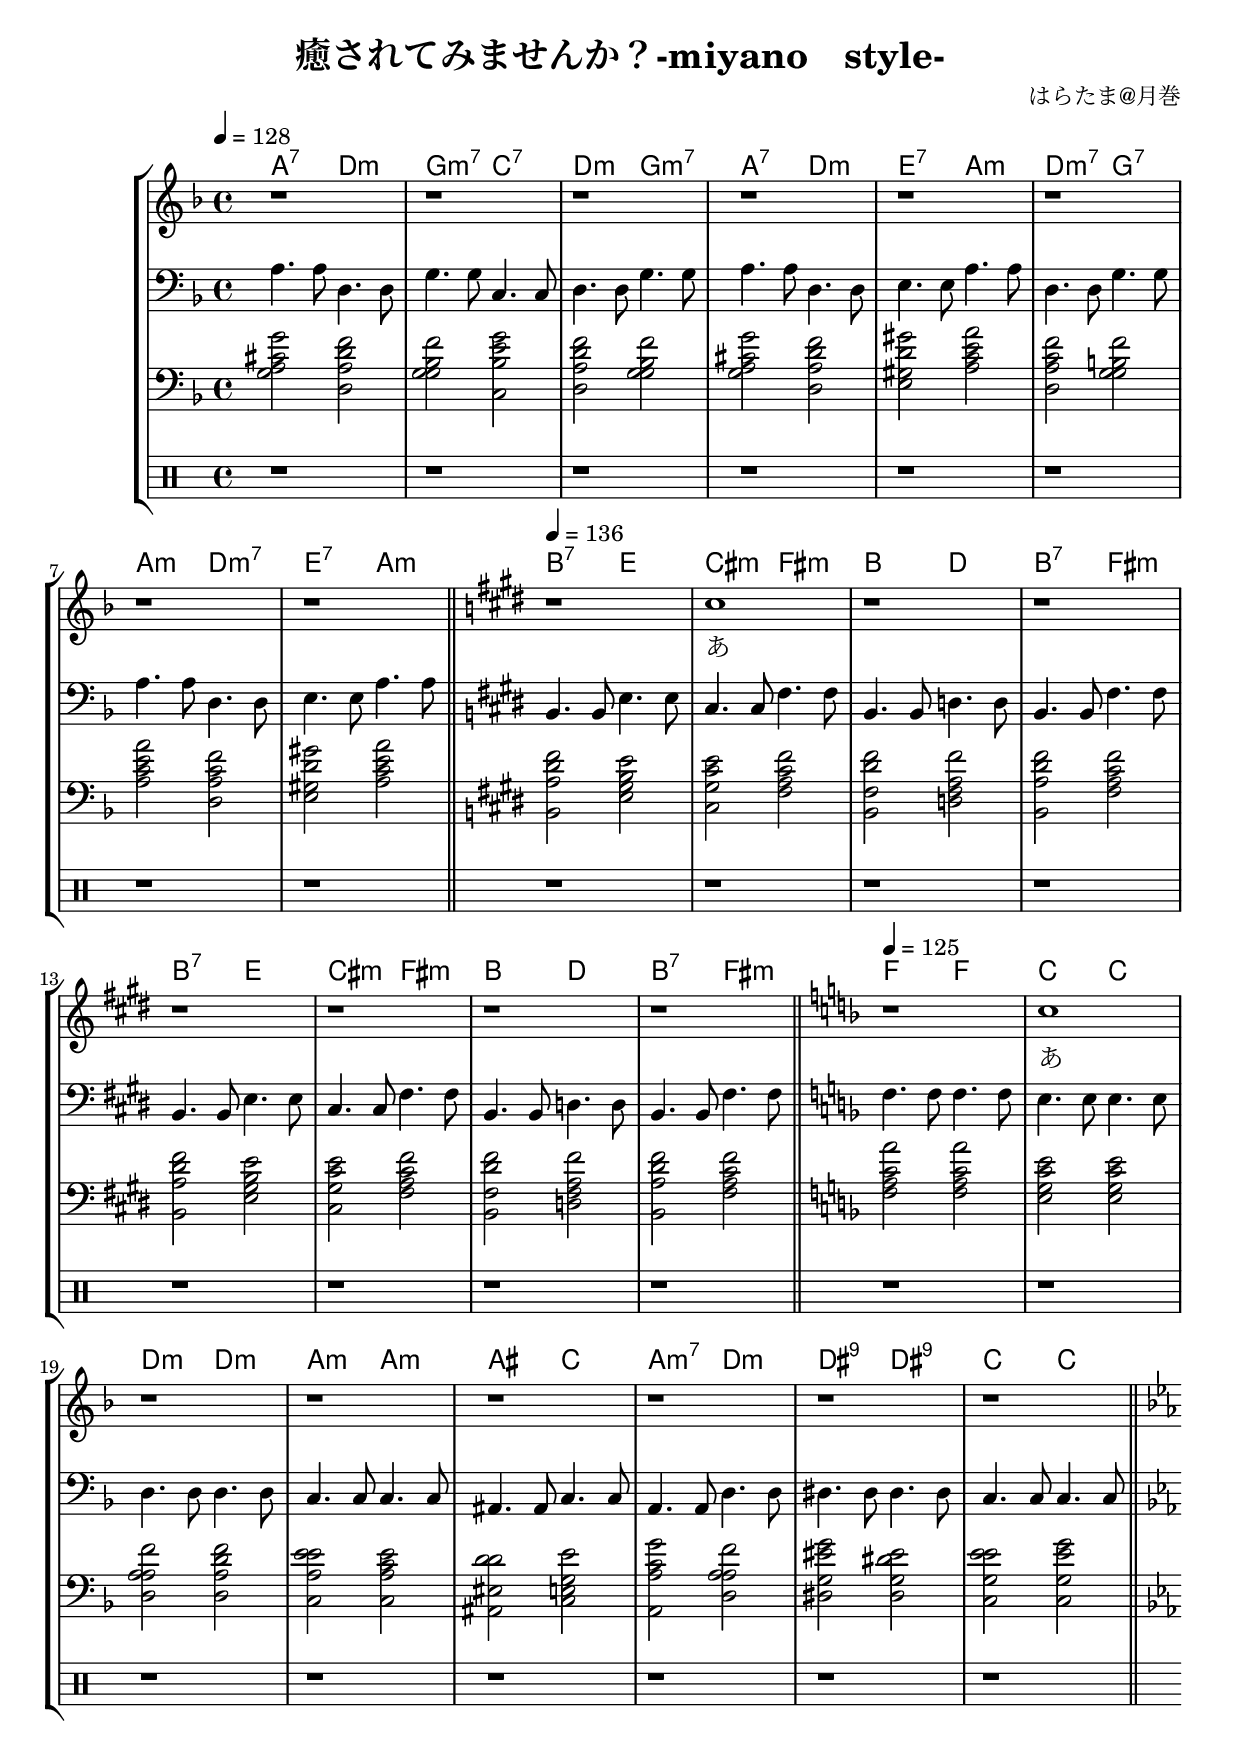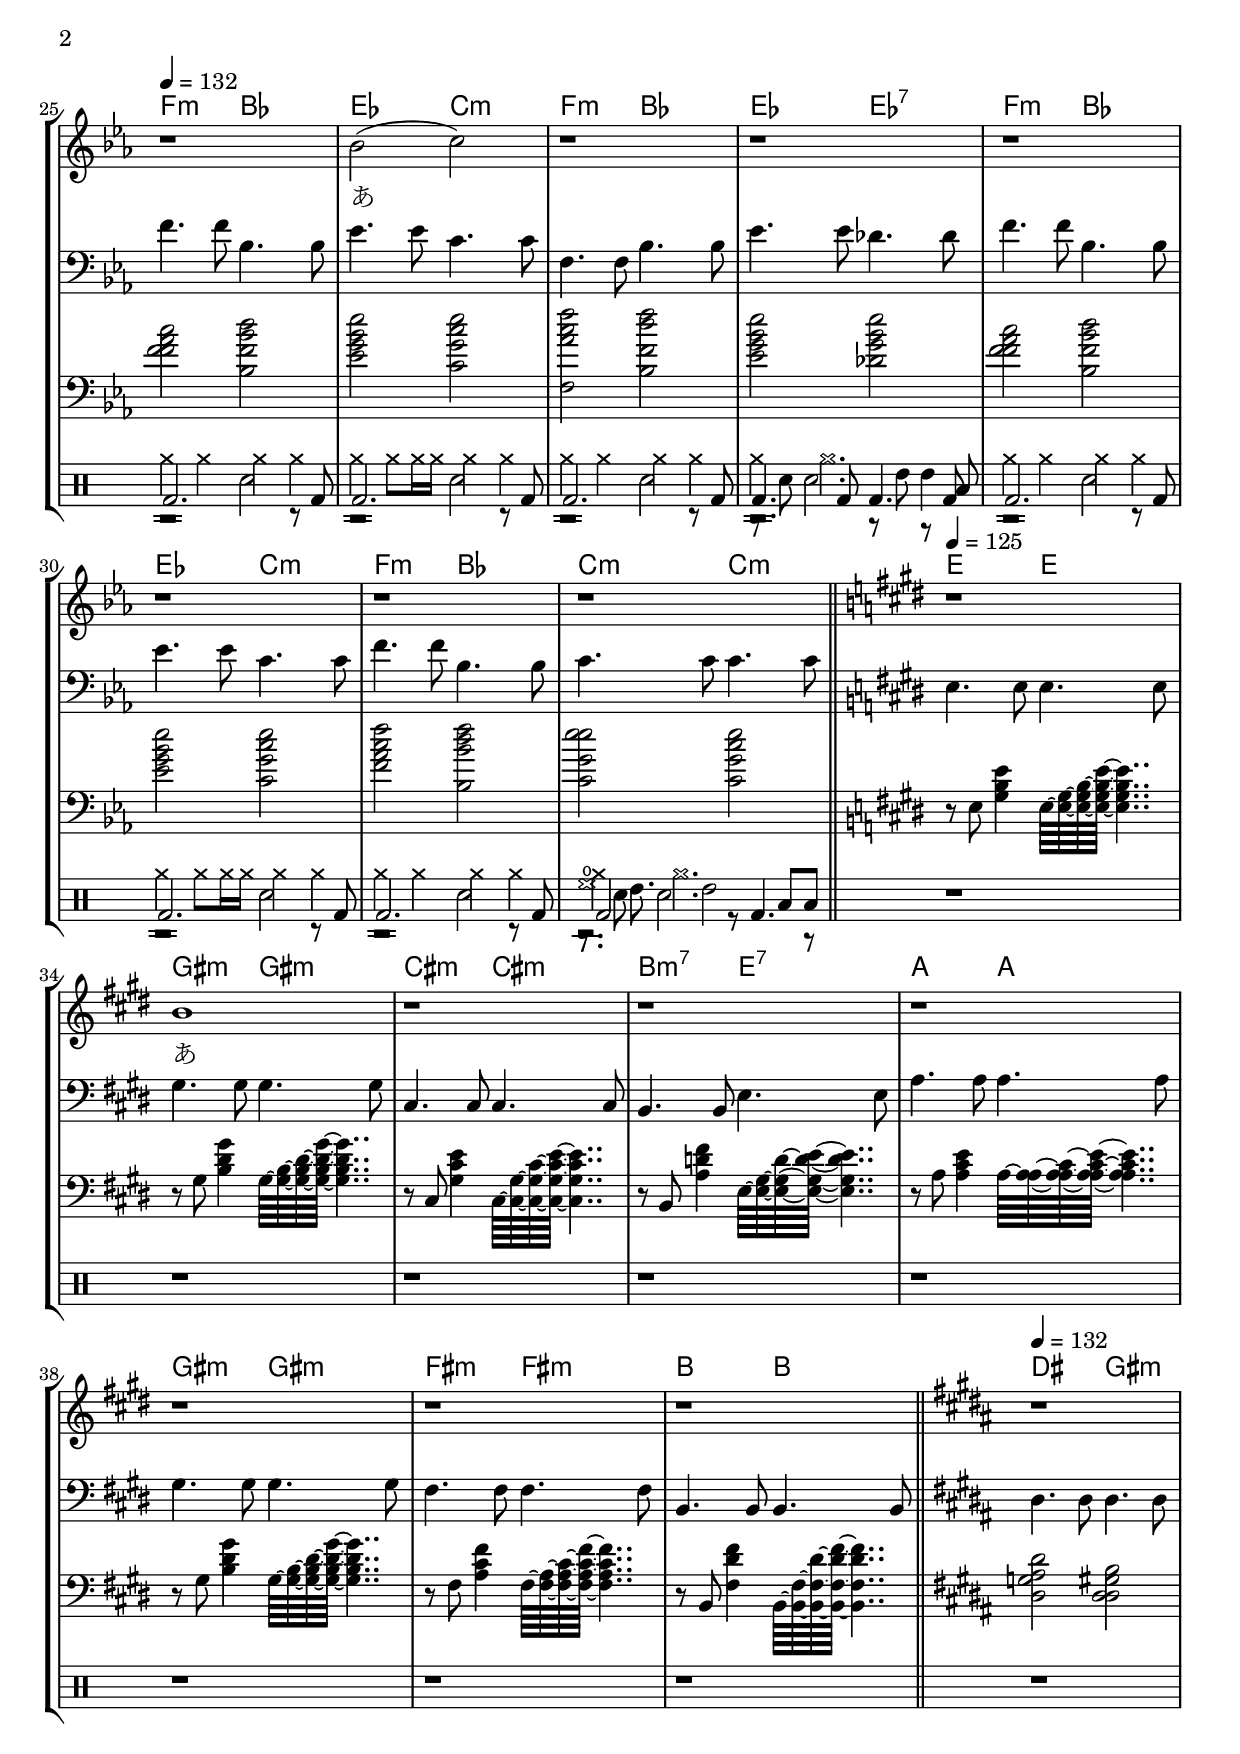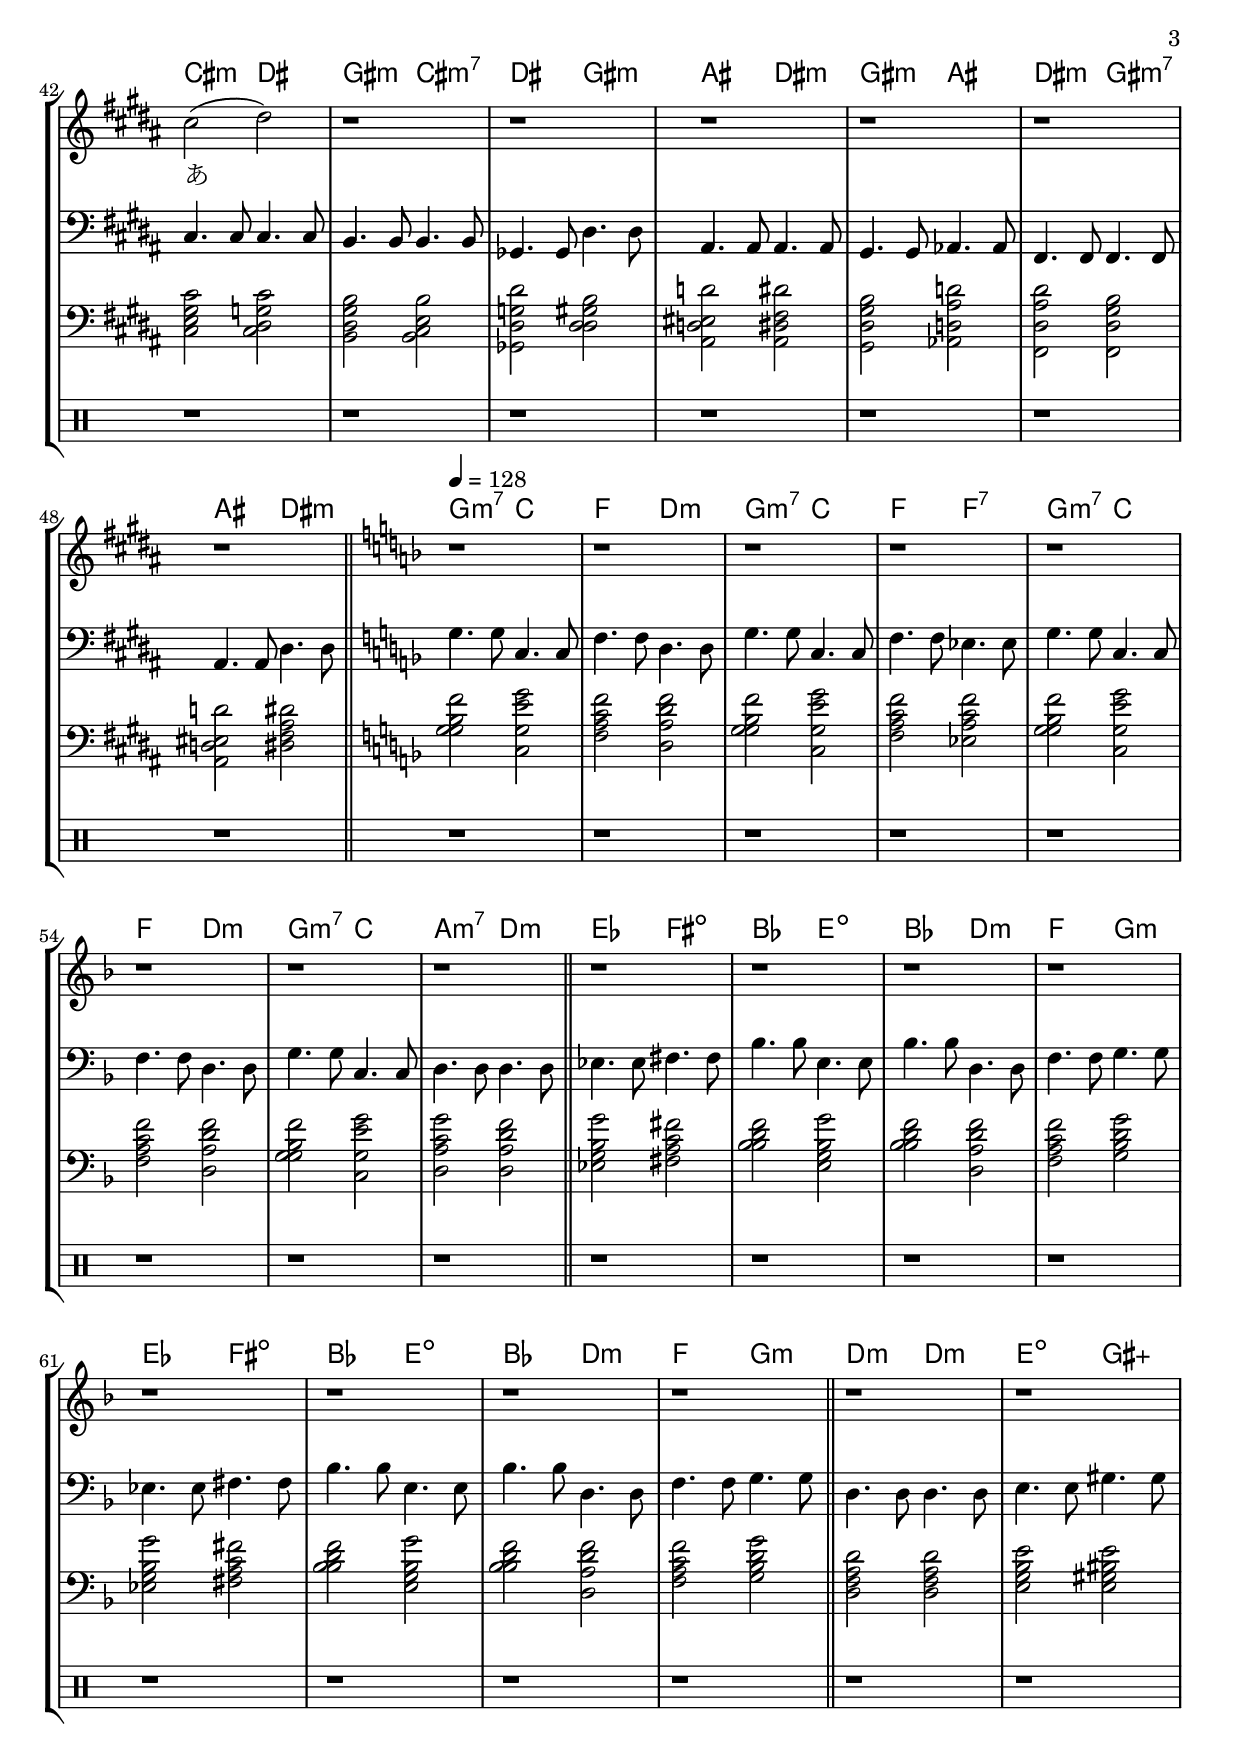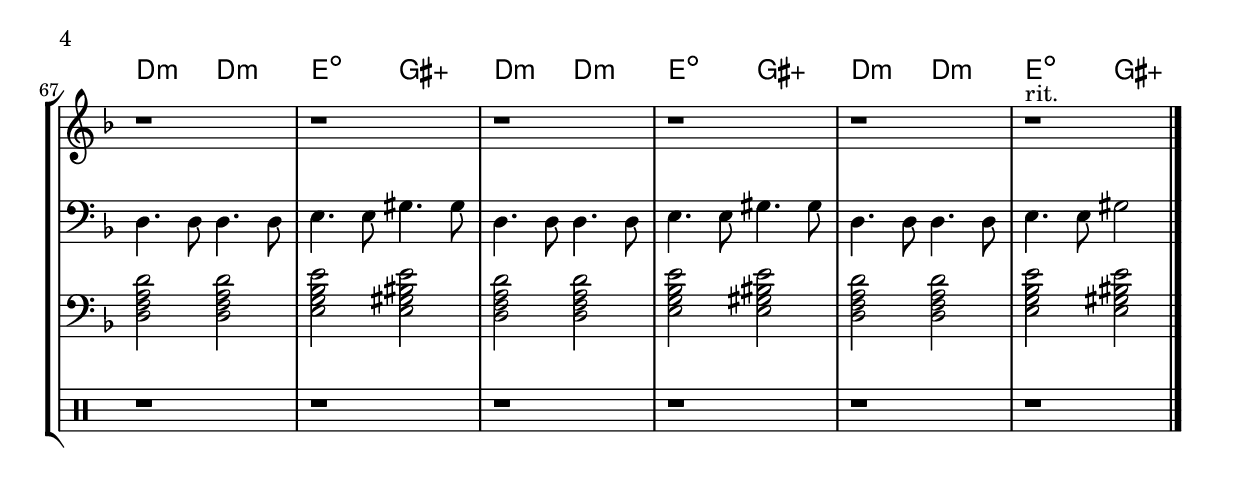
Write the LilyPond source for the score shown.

\version "2.12.1"

\header {
	title = \markup {癒されてみませんか？-miyano　style-}
	composer = \markup \center-column {はらたま@月巻}
}

harmony = \chordmode {
	a2:7 d:m g:min7 c:7 d:m g:min7 a:7 d:m e:7 a:m d:min7 g:7 a:m d:min7 e:7 a:m 

	b:7 e cis:m fis:m b d b:7 fis:m b:7 e cis:m fis:m b d b:7 fis:m 

	f f c c d:m d:m a:m a:m ais c a:min7 d:m dis:9 dis:9 c c 

	f:m bes es c:m f:m bes es es:7 f:m bes es c:m f:m bes c:m c:m 

	e e gis:m gis:m cis:m cis:m b:min7 e:7 a a gis:m gis:m fis:m fis:m b b 

	dis gis:m cis:m dis gis:m cis:min7 dis gis:m ais dis:m gis:m ais dis:m gis:min7 ais dis:m 

	g:min7 c f d:m g:min7 c f f:7 g:min7 c f d:m g:min7 c a:min7 d:m 

	es fis:dim bes e:dim bes d:m f g:m es fis:dim bes e:dim bes d:m f g:m 

	d:m d:m e:dim gis:aug d:m d:m e:dim gis:aug d:m d:m e:dim gis:aug d:m d:m e:dim gis:aug 
}

melody = {
	\key f \major
	\tempo 4 = 128
	r1 | r1 | r1 | r1 | r1 | r1 | r1 | r1   
	\set Staff.midiInstrument = #"Sitar"
		\key e \major
	\tempo 4 = 136
r1 ~ 
	cis''1
 	r1 r1 r1 r1 r1 r1 	\set Staff.midiInstrument = #"Sitar"
		\key f \major
	\tempo 4 = 125
r1 ~ 
	c''1
 	r1 r1 r1 r1 r1 r1 	\set Staff.midiInstrument = #"Sitar"
		\key es \major
	\tempo 4 = 132
r1 ~ 
	bes'2  (c''2)
	r1 r1 r1 r1 r1 r1 	\set Staff.midiInstrument = #"Sitar"
		\key e \major
	\tempo 4 = 125
r1 ~ 
	b'1
 	r1 r1 r1 r1 r1 r1 	\set Staff.midiInstrument = #"Sitar"
		\key b \major
	\tempo 4 = 132
r1 ~ 
	cis''2  (dis''2)
	r1 r1 r1 r1 r1 r1 	\key f \major
	\tempo 4 = 128
	r1 | r1 | r1 | r1 | r1 | r1 | r1 | r1   
	r1 | r1 | r1 | r1 | r1 | r1 | r1 | r1   
	r1 | r1 | r1 | r1 | r1 | r1 | r1 | r1^"rit." \bar "|."
}

words = \lyricmode {
	
	あ  
	あ  
	あ  
	あ  
	あ  
	
	
	
}

tempochange = {
	\tempo 4 = 128
	r1 | r1 | r1 | r1 | r1 | r1 | r1 | r1 \bar "||"
	\tempo 4 = 136
	r1 | r1 | r1 | r1 | r1 | r1 | r1 | r1 \bar "||"
	\tempo 4 = 125
	r1 | r1 | r1 | r1 | r1 | r1 | r1 | r1 \bar "||"
	\tempo 4 = 132
	r1 | r1 | r1 | r1 | r1 | r1 | r1 | r1 \bar "||"
	\tempo 4 = 125
	r1 | r1 | r1 | r1 | r1 | r1 | r1 | r1 \bar "||"
	\tempo 4 = 132
	r1 | r1 | r1 | r1 | r1 | r1 | r1 | r1 \bar "||"
	\tempo 4 = 128
	r1 | r1 | r1 | r1 | r1 | r1 | r1 | r1 \bar "||"
	\tempo 4 = 128
	r1 | r1 | r1 | r1 | r1 | r1 | r1 | r1 \bar "||"
	\tempo 4 = 128
	r1 | r1 | r1 | r1 | r1 | r1 | r1 | \tempo 4 = 96 r2 \tempo 4 = 85 r2 \bar "|."
}

mainacc = {
	\clef bass
	\set Staff.midiInstrument = #"Sitar"
	\key f \major
	\tempo 4 = 128
	a4.a8
	d4.d8
	g4.g8
	c4.c8
	d4.d8
	g4.g8
	a4.a8
	d4.d8
	e4.e8
	a4.a8
	d4.d8
	g4.g8
	a4.a8
	d4.d8
	e4.e8
	a4.a8
	\bar "||"

	\set Staff.midiInstrument = #"Sitar"
	\key e \major
	\tempo 4 = 136
	b,4.b,8
	e4.e8
	cis4.cis8
	fis4.fis8
	b,4.b,8
	d4.d8
	b,4.b,8
	fis4.fis8
	b,4.b,8
	e4.e8
	cis4.cis8
	fis4.fis8
	b,4.b,8
	d4.d8
	b,4.b,8
	fis4.fis8
	\bar "||"

	\set Staff.midiInstrument = #"Sitar"
	\key f \major
	\tempo 4 = 125
	f4.f8
	f4.f8
	e4.e8
	e4.e8
	d4.d8
	d4.d8
	c4.c8
	c4.c8
	ais,4.ais,8
	c4.c8
	a,4.a,8
	d4.d8
	dis4.dis8
	dis4.dis8
	c4.c8
	c4.c8
	\bar "||"

	\set Staff.midiInstrument = #"Sitar"
	\key es \major
	\tempo 4 = 132
	f'4.f'8
	bes4.bes8
	es'4.es'8
	c'4.c'8
	f4.f8
	bes4.bes8
	es'4.es'8
	des'4.des'8
	f'4.f'8
	bes4.bes8
	es'4.es'8
	c'4.c'8
	f'4.f'8
	bes4.bes8
	c'4.c'8
	c'4.c'8
	\bar "||"

	\set Staff.midiInstrument = #"Sitar"
	\key e \major
	\tempo 4 = 125
	e4.e8
	e4.e8
	gis4.gis8
	gis4.gis8
	cis4.cis8
	cis4.cis8
	b,4.b,8
	e4.e8
	a4.a8
	a4.a8
	gis4.gis8
	gis4.gis8
	fis4.fis8
	fis4.fis8
	b,4.b,8
	b,4.b,8
	\bar "||"

	\set Staff.midiInstrument = #"Sitar"
	\key b \major
	\tempo 4 = 132
	dis4.dis8
	dis4.dis8
	cis4.cis8
	cis4.cis8
	b,4.b,8
	b,4.b,8
	ges,4.ges,8
	dis4.dis8
	ais,4.ais,8
	ais,4.ais,8
	gis,4.gis,8
	as,4.as,8
	fis,4.fis,8
	fis,4.fis,8
	ais,4.ais,8
	dis4.dis8
	\bar "||"

	\set Staff.midiInstrument = #"Sitar"
	\key f \major
	\tempo 4 = 128
	g4.g8
	c4.c8
	f4.f8
	d4.d8
	g4.g8
	c4.c8
	f4.f8
	es4.es8
	g4.g8
	c4.c8
	f4.f8
	d4.d8
	g4.g8
	c4.c8
	d4.d8
	d4.d8
	\bar "||"

	\set Staff.midiInstrument = #"Sitar"
	es4.es8
	fis4.fis8
	bes4.bes8
	e4.e8
	bes4.bes8
	d4.d8
	f4.f8
	g4.g8
	es4.es8
	fis4.fis8
	bes4.bes8
	e4.e8
	bes4.bes8
	d4.d8
	f4.f8
	g4.g8
	\bar "||"

	\set Staff.midiInstrument = #"Sitar"
	d4.d8
	d4.d8
	e4.e8
	gis4.gis8
	d4.d8
	d4.d8
	e4.e8
	gis4.gis8
	d4.d8
	d4.d8
	e4.e8
	gis4.gis8
	d4.d8
	d4.d8
	e4.e8
	gis2
	\bar "|."
}

subacc = {
	\clef bass
	\set Staff.midiInstrument = #"Sitar"
	\key f \major
	\tempo 4 = 128
	<a g cis' g'>2
	<d a d' f'>2
	<g g bes f'>2
	<c bes e' g'>2
	<d a d' f'>2
	<g g bes f'>2
	<a g cis' g'>2
	<d a d' f'>2
	<e gis d' gis'>2
	<a c' e' a'>2
	<d a c' f'>2
	<g g b f'>2
	<a c' e' a'>2
	<d a c' f'>2
	<e gis d' gis'>2
	<a c' e' a'>2
	\bar "||"

	\set Staff.midiInstrument = #"Sitar"
	\key e \major
	\tempo 4 = 136
	<b, a dis' fis'>2
	<e gis b e'>2
	<cis gis cis' e'>2
	<fis a cis' fis'>2
	<b, fis dis' fis'>2
	<d fis a fis'>2
	<b, a dis' fis'>2
	<fis a cis' fis'>2
	<b, a dis' fis'>2
	<e gis b e'>2
	<cis gis cis' e'>2
	<fis a cis' fis'>2
	<b, fis dis' fis'>2
	<d fis a fis'>2
	<b, a dis' fis'>2
	<fis a cis' fis'>2
	\bar "||"

	\set Staff.midiInstrument = #"Sitar"
	\key f \major
	\tempo 4 = 125
	<f a c' a'>2
	<f a c' a'>2
	<e g c' e'>2
	<e g c' e'>2
	<d a a f'>2
	<d a d' f'>2
	<c a e' e'>2
	<c a c' e'>2
	<ais, eis d' d'>2
	<c e g e'>2
	<a, a c' g'>2
	<d a a f'>2
	<dis g eis' g'>2
	<dis g dis' eis'>2
	<c g e' e'>2
	<c g e' g'>2
	\bar "||"

	\set Staff.midiInstrument = #"Fiddle"
	\key es \major
	\tempo 4 = 132
	<f' f' as' c''>2
	<bes f' bes' d''>2
	<es' g' bes' es''>2
	<c' g' c'' es''>2
	<f as' c'' f''>2
	<bes f' d'' f''>2
	<es' g' bes' es''>2
	<des' g' bes' es''>2
	<f' f' as' c''>2
	<bes f' bes' d''>2
	<es' g' bes' es''>2
	<c' g' c'' es''>2
	<f' as' c'' f''>2
	<bes bes' d'' f''>2
	<c' g' es'' es''>2
	<c' g' c'' es''>2
	\bar "||"

	\set Staff.midiInstrument = #"Sitar"
	\key e \major
	\tempo 4 = 125
	r8 e8 <gis b e'>4
	e64~ <e~ gis~> <e~ gis~ b~> <e gis b e'>~ <e gis b e'>4..
	r8 gis8 <b dis' gis'>4
	gis64~ <gis~ b~> <gis~ b~ dis'~> <gis b dis' gis'>~ <gis b dis' gis'>4..
	r8 cis8 <gis cis' e'>4
	cis64~ <cis~ gis~> <cis~ gis~ cis'~> <cis gis cis' e'>~ <cis gis cis' e'>4..
	r8 b,8 <a d' fis'>4
	e64~ <e~ gis~> <e~ gis~ d'~> <e gis d' e'>~ <e gis d' e'>4..
	r8 a8 <a cis' e'>4
	a64~ <a~ a~> <a~ a~ cis'~> <a a cis' e'>~ <a a cis' e'>4..
	r8 gis8 <b dis' gis'>4
	gis64~ <gis~ b~> <gis~ b~ dis'~> <gis b dis' gis'>~ <gis b dis' gis'>4..
	r8 fis8 <a cis' fis'>4
	fis64~ <fis~ a~> <fis~ a~ cis'~> <fis a cis' fis'>~ <fis a cis' fis'>4..
	r8 b,8 <fis dis' fis'>4
	b,64~ <b,~ fis~> <b,~ fis~ dis'~> <b, fis dis' fis'>~ <b, fis dis' fis'>4..
	\bar "||"

	\set Staff.midiInstrument = #"Sitar"
	\key b \major
	\tempo 4 = 132
	<dis g ais dis'>2
	<dis dis gis b>2
	<cis e gis cis'>2
	<cis dis g cis'>2
	<b, dis gis b>2
	<b, cis e b>2
	<ges, dis g dis'>2
	<dis dis gis b>2
	<ais, d eis d'>2
	<ais, dis fis dis'>2
	<gis, dis gis b>2
	<as, d ais d'>2
	<fis, dis ais dis'>2
	<fis, dis gis b>2
	<ais, d eis d'>2
	<dis fis ais dis'>2
	\bar "||"

	\set Staff.midiInstrument = #"Bagpipe"
	\key f \major
	\tempo 4 = 128
	<g g bes f'>2
	<c g e' g'>2
	<f a c' f'>2
	<d a d' f'>2
	<g g bes f'>2
	<c g e' g'>2
	<f a c' f'>2
	<es a c' f'>2
	<g g bes f'>2
	<c g e' g'>2
	<f a c' f'>2
	<d a d' f'>2
	<g g bes f'>2
	<c g e' g'>2
	<d a c' g'>2
	<d a d' f'>2
	\bar "||"

	\set Staff.midiInstrument = #"Shanai"
	<es g bes g'>2
	<fis a c' fis'>2
	<bes bes d' f'>2
	<e g bes g'>2
	<bes bes d' f'>2
	<d a d' f'>2
	<f a c' f'>2
	<g bes d' g'>2
	<es g bes g'>2
	<fis a c' fis'>2
	<bes bes d' f'>2
	<e g bes g'>2
	<bes bes d' f'>2
	<d a d' f'>2
	<f a c' f'>2
	<g bes d' g'>2
	\bar "||"

	\set Staff.midiInstrument = #"Sitar"
	<d f a d'>2
	<d f a d'>2
	<e g bes e'>2
	<gis e bis e'>2
	<d f a d'>2
	<d f a d'>2
	<e g bes e'>2
	<gis e bis e'>2
	<d f a d'>2
	<d f a d'>2
	<e g bes e'>2
	<gis e bis e'>2
	<d f a d'>2
	<d f a d'>2
	<e g bes e'>2
	<gis e bis e'>2
	\bar "|."
}

percA = {
	\drummode {
	r1 |r1 |r1 |r1 |r1 |r1 |r1 |r1 \bar "||"
	r1 |r1 |r1 |r1 |r1 |r1 |r1 |r1 \bar "||"
	r1 |r1 |r1 |r1 |r1 |r1 |r1 |r1 \bar "||"
	cymr4 cymr4 cymr4 cymr4  |cymr4 cymr8 cymr16 cymr16 cymr4 cymr4  |cymr4 cymr4 cymr4 cymr4  |cymr4 cymr2.  |cymr4 cymr4 cymr4 cymr4  |cymr4 cymr8 cymr16 cymr16 cymr4 cymr4  |cymr4 cymr4 cymr4 cymr4  |cymr4 cymr2.  \bar "||"
	r1 |r1 |r1 |r1 |r1 |r1 |r1 |r1 \bar "||"
	r1 |r1 |r1 |r1 |r1 |r1 |r1 |r1 \bar "||"
	r1 |r1 |r1 |r1 |r1 |r1 |r1 |r1 \bar "||"
	r1 |r1 |r1 |r1 |r1 |r1 |r1 |r1 \bar "||"
	r1 |r1 |r1 |r1 |r1 |r1 |r1 |r1 \bar "|."
	}
}

percB = {
	\drummode {
	r1 |r1 |r1 |r1 |r1 |r1 |r1 |r1 \bar "||"
	r1 |r1 |r1 |r1 |r1 |r1 |r1 |r1 \bar "||"
	r1 |r1 |r1 |r1 |r1 |r1 |r1 |r1 \bar "||"
	r2 sn2  |r2 sn2  |r2 sn2  |r8 sn8 sn2.  |r2 sn2  |r2 sn2  |r2 sn2  |r8 sn8 sn2.  \bar "||"
	r1 |r1 |r1 |r1 |r1 |r1 |r1 |r1 \bar "||"
	r1 |r1 |r1 |r1 |r1 |r1 |r1 |r1 \bar "||"
	r1 |r1 |r1 |r1 |r1 |r1 |r1 |r1 \bar "||"
	r1 |r1 |r1 |r1 |r1 |r1 |r1 |r1 \bar "||"
	r1 |r1 |r1 |r1 |r1 |r1 |r1 |r1 \bar "|."
	}
}

percC = {
	\drummode {
	r1 |r1 |r1 |r1 |r1 |r1 |r1 |r1 \bar "||"
	r1 |r1 |r1 |r1 |r1 |r1 |r1 |r1 \bar "||"
	r1 |r1 |r1 |r1 |r1 |r1 |r1 |r1 \bar "||"
	bd2. r8 bd8  |bd2. r8 bd8  |bd2. r8 bd8  |bd4. bd8 bd4. bd8  |bd2. r8 bd8  |bd2. r8 bd8  |bd2. r8 bd8  |bd2 r8 bd4.  \bar "||"
	r1 |r1 |r1 |r1 |r1 |r1 |r1 |r1 \bar "||"
	r1 |r1 |r1 |r1 |r1 |r1 |r1 |r1 \bar "||"
	r1 |r1 |r1 |r1 |r1 |r1 |r1 |r1 \bar "||"
	r1 |r1 |r1 |r1 |r1 |r1 |r1 |r1 \bar "||"
	r1 |r1 |r1 |r1 |r1 |r1 |r1 |r1 \bar "|."
	}
}

percD = {
	\drummode {
	r1 |r1 |r1 |r1 |r1 |r1 |r1 |r1 \bar "||"
	r1 |r1 |r1 |r1 |r1 |r1 |r1 |r1 \bar "||"
	r1 |r1 |r1 |r1 |r1 |r1 |r1 |r1 \bar "||"
	r1 |r1 |r1 |r2 r8 tommh8 tommh4  |r1 |r1 |r1 |r8. tommh8. tommh2 r8  \bar "||"
	r1 |r1 |r1 |r1 |r1 |r1 |r1 |r1 \bar "||"
	r1 |r1 |r1 |r1 |r1 |r1 |r1 |r1 \bar "||"
	r1 |r1 |r1 |r1 |r1 |r1 |r1 |r1 \bar "||"
	r1 |r1 |r1 |r1 |r1 |r1 |r1 |r1 \bar "||"
	r1 |r1 |r1 |r1 |r1 |r1 |r1 |r1 \bar "|."
	}
}

percE = {
	\drummode {
	r1 |r1 |r1 |r1 |r1 |r1 |r1 |r1 \bar "||"
	r1 |r1 |r1 |r1 |r1 |r1 |r1 |r1 \bar "||"
	r1 |r1 |r1 |r1 |r1 |r1 |r1 |r1 \bar "||"
	r1 |r1 |r1 |r2. r8 toml8  |r1 |r1 |r1 |r2. toml8 toml8  \bar "||"
	r1 |r1 |r1 |r1 |r1 |r1 |r1 |r1 \bar "||"
	r1 |r1 |r1 |r1 |r1 |r1 |r1 |r1 \bar "||"
	r1 |r1 |r1 |r1 |r1 |r1 |r1 |r1 \bar "||"
	r1 |r1 |r1 |r1 |r1 |r1 |r1 |r1 \bar "||"
	r1 |r1 |r1 |r1 |r1 |r1 |r1 |r1 \bar "|."
	}
}

percF = {
	\drummode {
	r1 | r1 | r1 | r1 | r1 | r1 | r1 | r1 \bar "||"
	r1 | r1 | r1 | r1 | r1 | r1 | r1 | r1 \bar "||"
	r1 | r1 | r1 | r1 | r1 | r1 | r1 | r1 \bar "||"
	r1 |r1 |r1 |r1 |r1 |r1 |r1 |hho1  \bar "||"
	r1 | r1 | r1 | r1 | r1 | r1 | r1 | r1 \bar "||"
	r1 | r1 | r1 | r1 | r1 | r1 | r1 | r1 \bar "||"
	r1 | r1 | r1 | r1 | r1 | r1 | r1 | r1 \bar "||"
	r1 | r1 | r1 | r1 | r1 | r1 | r1 | r1 \bar "||"
	r1 | r1 | r1 | r1 | r1 | r1 | r1 | r1 \bar "|."
	}
}

\score {
	<<
		\new StaffGroup <<
			\new ChordNames {\harmony}
			\new Voice = "melody" {\melody}
			\new Lyrics \lyricsto "melody" \words
			\new Staff = "mainacc" {\mainacc}
			\new Staff = "subacc" {\subacc}
			\new DrumStaff <<
				\new DrumVoice {\percA}
				\new DrumVoice {\percB}
				\new DrumVoice {\percC}
				\new DrumVoice {\percD}
				\new DrumVoice {\percE}
				\new DrumVoice {\percF}
			>>
		>>
	>>
	\layout { }
}
